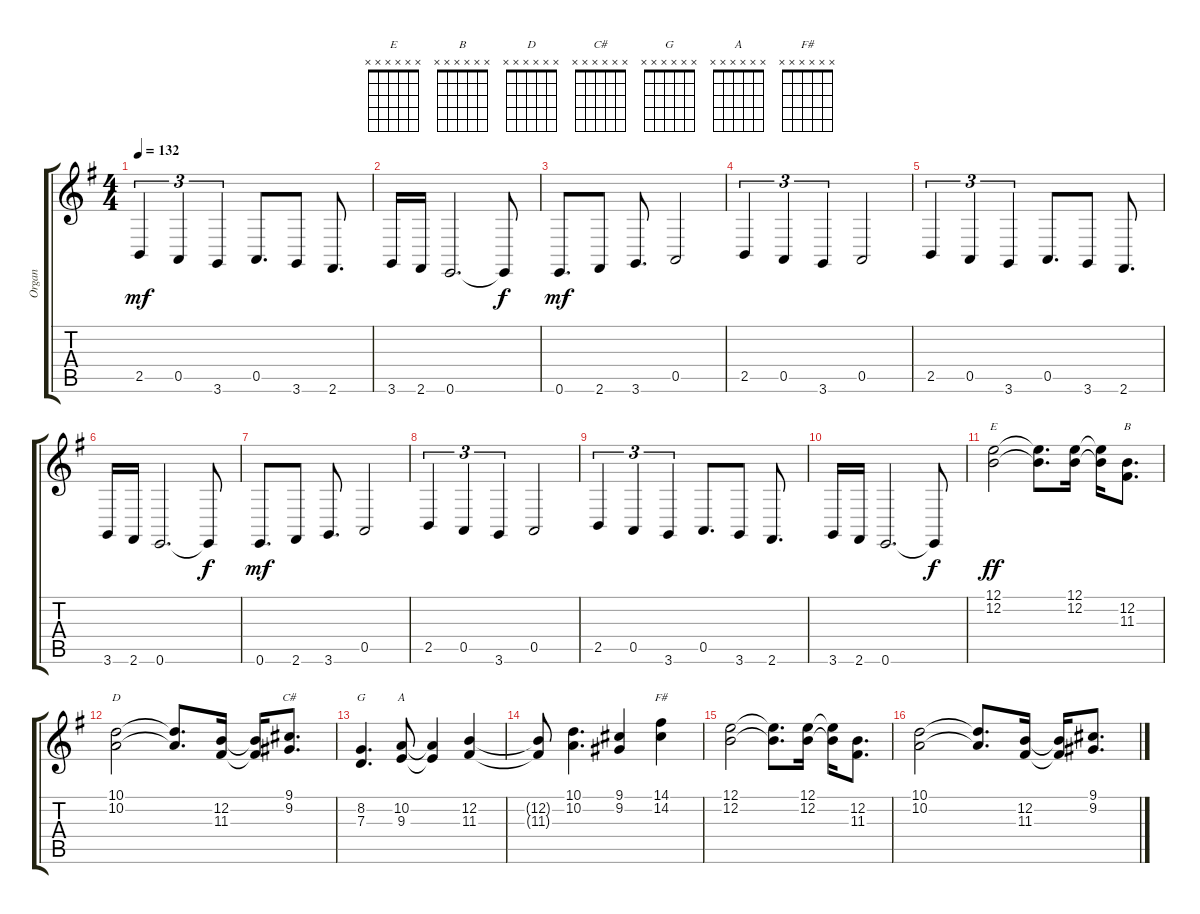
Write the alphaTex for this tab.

\track ("Organ" "Organ") {instrument rockorgan}
\staff {score tabs}
\tuning (E4 B3 G3 D3 A2 E2) {hide}
\chord ("E" x x x x x x)
\chord ("B" x x x x x x)
\chord ("D" x x x x x x)
\chord ("C#" x x x x x x)
\chord ("G" x x x x x x)
\chord ("A" x x x x x x)
\chord ("F#" x x x x x x)
\ts (4 4)
\tempo 132
\clef g2
\ks g
2.5.4{tu (3 2) dy mf} 0.5.4{tu (3 2)} 3.6.4{tu (3 2)} 0.5.8{d} 3.6.8 2.6.8{d} |
3.6.16 2.6.16 0.6.2{d} 0.6{t}.8{dy f} |
0.6.8{d dy mf} 2.6.8 3.6.8{d} 0.5.2 |
2.5.4{tu (3 2)} 0.5.4{tu (3 2)} 3.6.4{tu (3 2)} 0.5.2 |
2.5.4{tu (3 2)} 0.5.4{tu (3 2)} 3.6.4{tu (3 2)} 0.5.8{d} 3.6.8 2.6.8{d} |
3.6.16 2.6.16 0.6.2{d} 0.6{t}.8{dy f} |
0.6.8{d dy mf} 2.6.8 3.6.8{d} 0.5.2 |
2.5.4{tu (3 2)} 0.5.4{tu (3 2)} 3.6.4{tu (3 2)} 0.5.2 |
2.5.4{tu (3 2)} 0.5.4{tu (3 2)} 3.6.4{tu (3 2)} 0.5.8{d} 3.6.8 2.6.8{d} |
3.6.16 2.6.16 0.6.2{d} 0.6{t}.8{dy f} |
(12.1 12.2).2{ch "E" dy ff} (12.1{t} 12.2{t}).8{d} (12.1 12.2).16 (12.1{t} 12.2{t}).16 (12.2 11.3).8{d ch "B"} |
(10.1 10.2).2{ch "D"} (10.1{t} 10.2{t}).8{d} (12.2 11.3).16 (12.2{t} 11.3{t}).16 (9.1 9.2).8{d ch "C#"} |
(8.2 7.3).4{d ch "G"} (10.2 9.3).8{ch "A"} (10.2{t} 9.3{t}).4 (12.2 11.3).4 |
(12.2{t} 11.3{t}).8 (10.1 10.2).4{d} (9.1 9.2).4 (14.1 14.2).4{ch "F#"} |
(12.1 12.2).2 (12.1{t} 12.2{t}).8{d} (12.1 12.2).16 (12.1{t} 12.2{t}).16 (12.2 11.3).8{d} |
(10.1 10.2).2 (10.1{t} 10.2{t}).8{d} (12.2 11.3).16 (12.2{t} 11.3{t}).16 (9.1 9.2).8{d}
